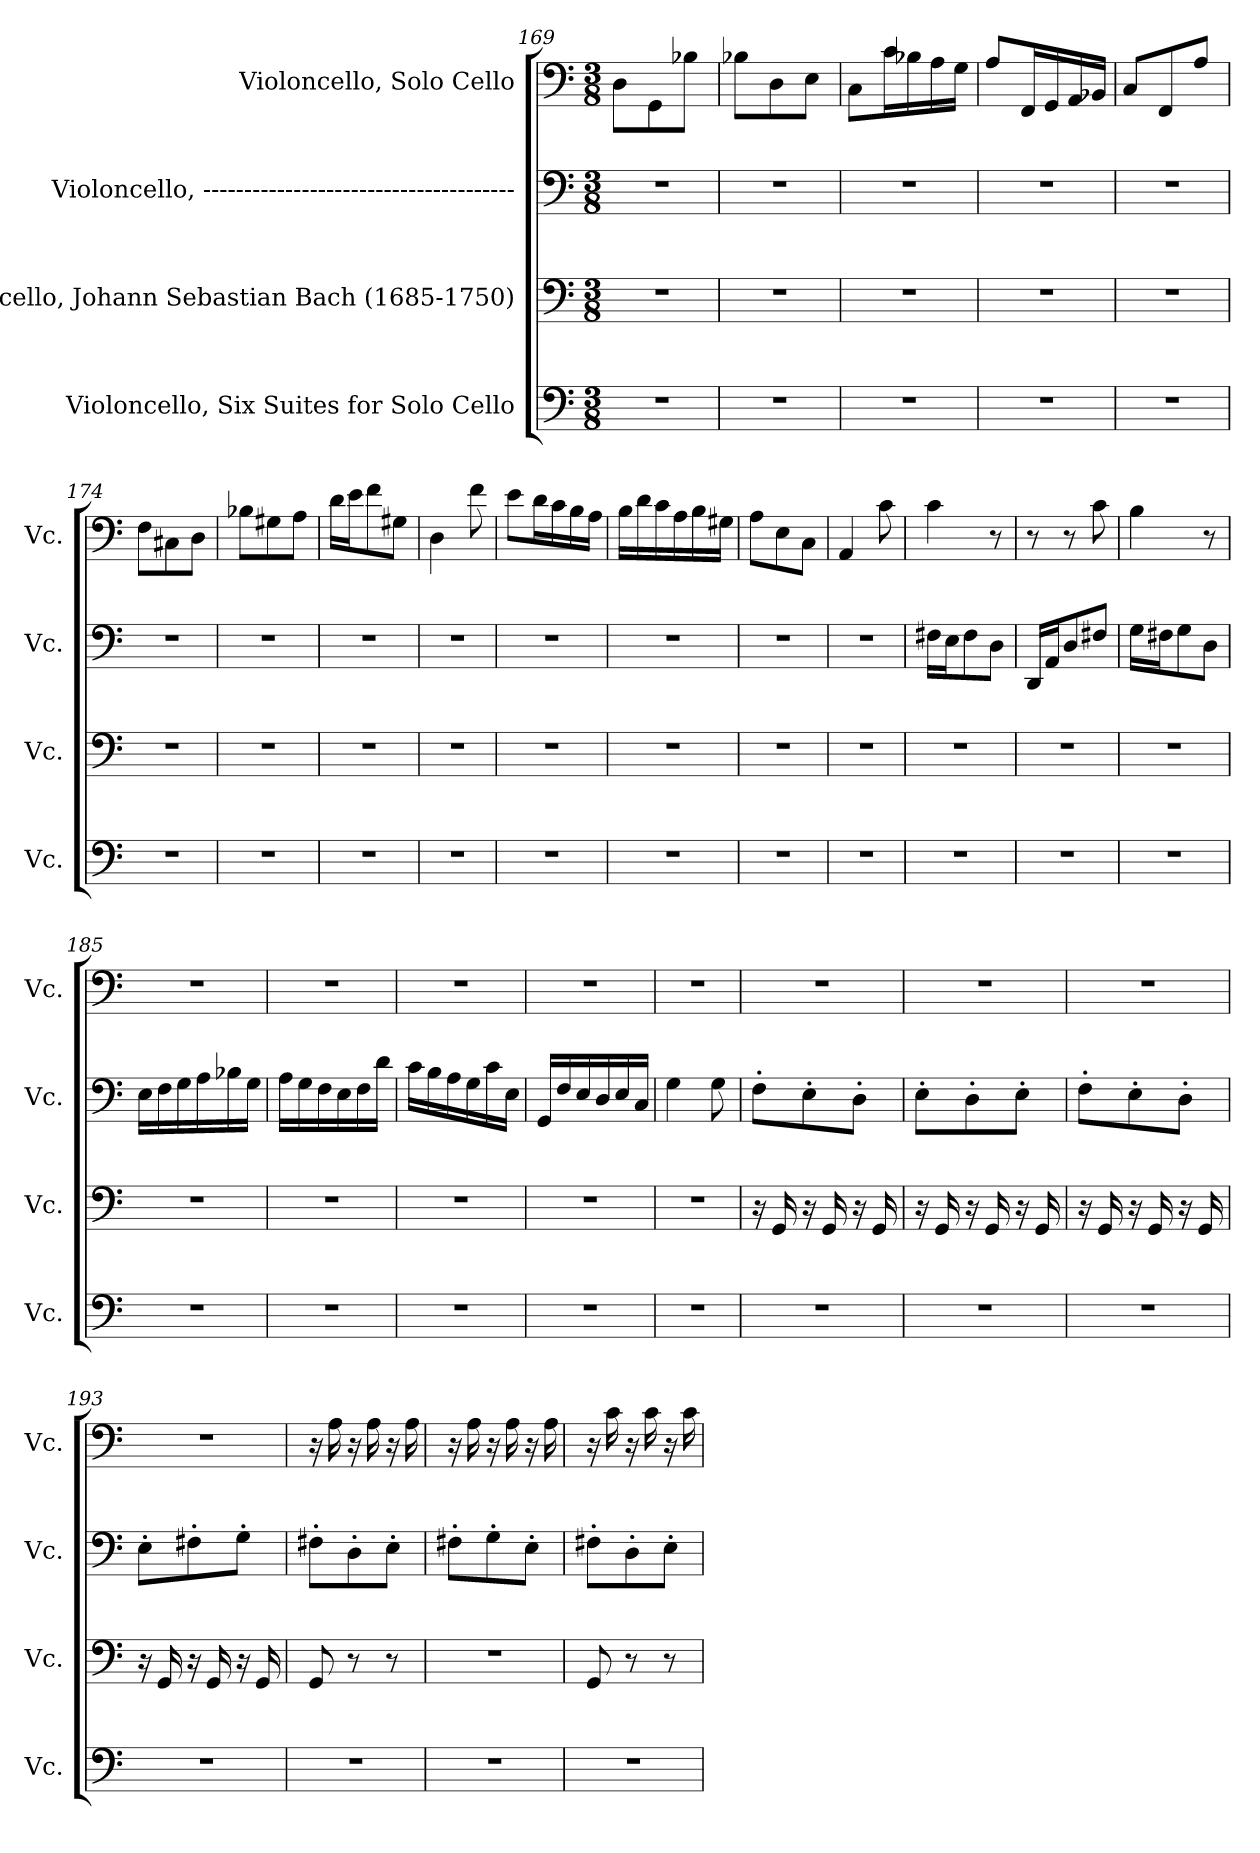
**kern	**kern	**kern	**kern
*part4	*part3	*part2	*part1
*staff4	*staff3	*staff2	*staff1
*I"Violoncello, Six Suites for Solo Cello	*I"Violoncello, Johann Sebastian Bach  (1685-1750)	*I"Violoncello, --------------------------------------	*I"Violoncello, Solo Cello
*I'Vc.	*I'Vc.	*I'Vc.	*I'Vc.
*clefF4	*clefF4	*clefF4	*clefF4
*k[]	*k[]	*k[]	*k[]
*M3/8	*M3/8	*M3/8	*M3/8
=169	=169	=169	=169
4.r	4.r	4.r	8D\L
.	.	.	8GG\
.	.	.	8B-X\J
!!LO:LB:g=z
=170	=170	=170	=170
4.r	4.r	4.r	8B-X\L
.	.	.	8D\
.	.	.	8E\J
=171	=171	=171	=171
4.r	4.r	4.r	8C\L
.	.	.	16c\L
.	.	.	16B-X\
.	.	.	16A\
.	.	.	16G\JJ
=172	=172	=172	=172
4.r	4.r	4.r	8A/L
.	.	.	16FF/L
.	.	.	16GG/
.	.	.	16AA/
.	.	.	16BB-X/JJ
=173	=173	=173	=173
4.r	4.r	4.r	8C/L
.	.	.	8FF/
.	.	.	8A/J
=174	=174	=174	=174
4.r	4.r	4.r	8F\L
.	.	.	8C#X\
.	.	.	8D\J
=175	=175	=175	=175
4.r	4.r	4.r	8B-X\L
.	.	.	8G#X\
.	.	.	8A\J
=176	=176	=176	=176
4.r	4.r	4.r	16d\LL
.	.	.	16e\J
.	.	.	8f\
.	.	.	8G#X\J
=177	=177	=177	=177
4.r	4.r	4.r	4D\
.	.	.	8f\
=178	=178	=178	=178
4.r	4.r	4.r	8e\L
.	.	.	16d\L
.	.	.	16c\
.	.	.	16B\
.	.	.	16A\JJ
!!LO:LB:g=z
=179	=179	=179	=179
4.r	4.r	4.r	16B\LL
.	.	.	16d\
.	.	.	16c\
.	.	.	16A\
.	.	.	16B\
.	.	.	16G#X\JJ
=180	=180	=180	=180
4.r	4.r	4.r	8A\L
.	.	.	8E\
.	.	.	8C\J
=181	=181	=181	=181
4.r	4.r	4.r	4AA/
.	.	.	8c\
=182	=182	=182	=182
4.r	4.r	16F#X\LL	4c\
.	.	16E\J	.
.	.	8F#\	.
.	.	8D\J	8r
=183	=183	=183	=183
4.r	4.r	16DD/LL	8r
.	.	16AA/J	.
.	.	8D/	8r
.	.	8F#X/J	8c\
=184	=184	=184	=184
4.r	4.r	16G\LL	4B\
.	.	16F#X\J	.
.	.	8G\	.
.	.	8D\J	8r
=185	=185	=185	=185
4.r	4.r	16E\LL	4.r
.	.	16F\	.
.	.	16G\	.
.	.	16A\	.
.	.	16B-X\	.
.	.	16G\JJ	.
=186	=186	=186	=186
4.r	4.r	16A\LL	4.r
.	.	16G\	.
.	.	16F\	.
.	.	16E\	.
.	.	16F\	.
.	.	16d\JJ	.
!!LO:PB:g=z
=187	=187	=187	=187
4.r	4.r	16c\LL	4.r
.	.	16B\	.
.	.	16A\	.
.	.	16G\	.
.	.	16c\	.
.	.	16E\JJ	.
=188	=188	=188	=188
4.r	4.r	16GG/LL	4.r
.	.	16F/	.
.	.	16E/	.
.	.	16D/	.
.	.	16E/	.
.	.	16C/JJ	.
=189	=189	=189	=189
4.r	4.r	4G\	4.r
.	.	8G\	.
=190	=190	=190	=190
4.r	16r	8F'\L	4.r
.	16GG/	.	.
.	16r	8E'\	.
.	16GG/	.	.
.	16r	8D'\J	.
.	16GG/	.	.
=191	=191	=191	=191
4.r	16r	8E'\L	4.r
.	16GG/	.	.
.	16r	8D'\	.
.	16GG/	.	.
.	16r	8E'\J	.
.	16GG/	.	.
=192	=192	=192	=192
4.r	16r	8F'\L	4.r
.	16GG/	.	.
.	16r	8E'\	.
.	16GG/	.	.
.	16r	8D'\J	.
.	16GG/	.	.
!!LO:LB:g=z
=193	=193	=193	=193
4.r	16r	8E'\L	4.r
.	16GG/	.	.
.	16r	8F#X'\	.
.	16GG/	.	.
.	16r	8G'\J	.
.	16GG/	.	.
=194	=194	=194	=194
4.r	8GG/	8F#X'\L	16r
.	.	.	16A\
.	8r	8D'\	16r
.	.	.	16A\
.	8r	8E'\J	16r
.	.	.	16A\
=195	=195	=195	=195
4.r	4.r	8F#X'\L	16r
.	.	.	16A\
.	.	8G'\	16r
.	.	.	16A\
.	.	8E'\J	16r
.	.	.	16A\
=196	=196	=196	=196
4.r	8GG/	8F#X'\L	16r
.	.	.	16c\
.	8r	8D'\	16r
.	.	.	16c\
.	8r	8E'\J	16r
.	.	.	16c\
=	=	=	=
*-	*-	*-	*-
